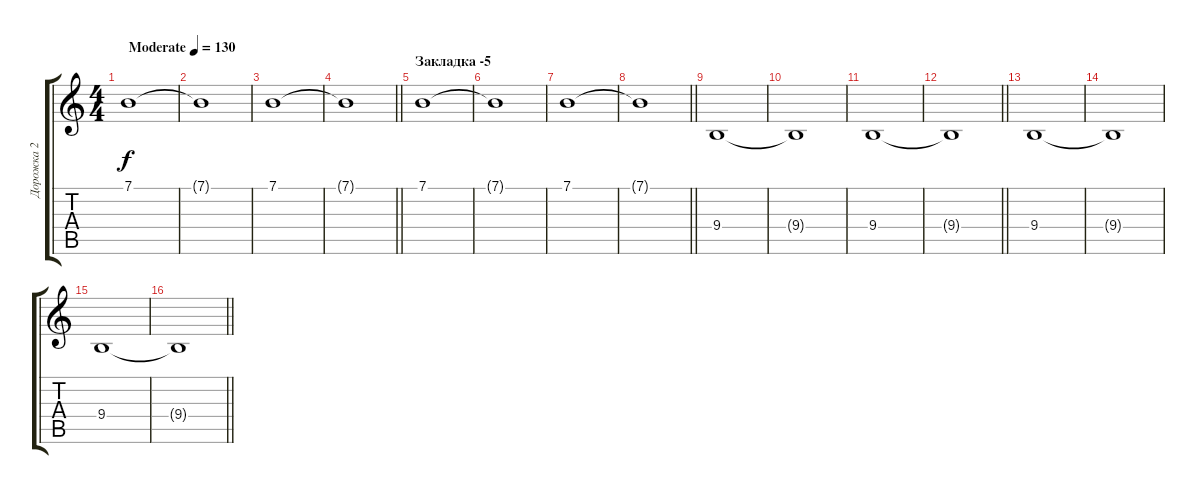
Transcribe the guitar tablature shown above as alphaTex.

\track ("Дорожка 2" "Дорожка 2") {instrument acousticgrandpiano}
\staff {score tabs}
\tuning (E4 B3 G3 D3 A2 E2) {hide}
\ts (4 4)
\tempo (130 "Moderate")
\clef g2
\ks c
7.1.1{dy f instrument acousticgrandpiano} |
7.1{t}.1 |
7.1.1 |
\barLineRight lightlight
7.1{t}.1 |
\section ("" "Закладка -5")
7.1.1 |
7.1{t}.1 |
7.1.1 |
\barLineRight lightlight
7.1{t}.1 |
9.4.1 |
9.4{t}.1 |
9.4.1 |
\barLineRight lightlight
9.4{t}.1 |
9.4.1 |
9.4{t}.1 |
9.4.1 |
\barLineRight lightlight
9.4{t}.1
